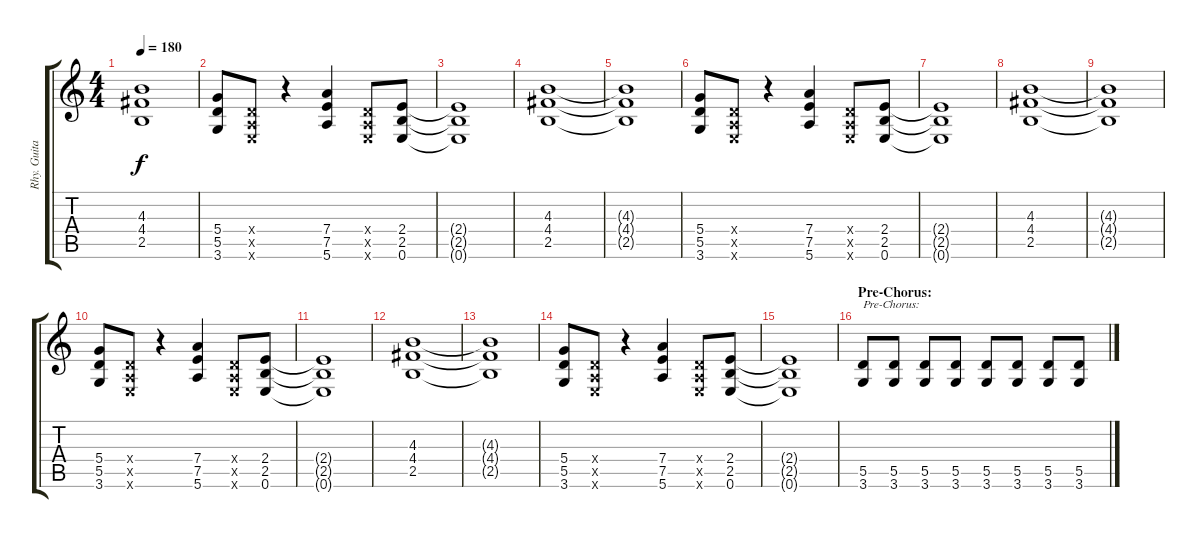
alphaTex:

\track ("Rhy. Guitar 2" "Rhy. Guita") {instrument overdrivenguitar}
\staff {score tabs}
\tuning (E4 B3 G3 D3 A2 E2) {hide}
\ts (4 4)
\tempo 180
\clef g2
\ks c
(4.3{t} 4.4{t} 2.5{t}).1{dy f} |
(5.4 5.5 3.6).8 (0.4{x} 0.5{x} 0.6{x}).8 r.4 (7.4 7.5 5.6).4 (0.4{x} 0.5{x} 0.6{x}).8 (2.4 2.5 0.6).8 |
(2.4{t} 2.5{t} 0.6{t}).1 |
(4.3 4.4 2.5).1 |
(4.3{t} 4.4{t} 2.5{t}).1 |
(5.4 5.5 3.6).8 (0.4{x} 0.5{x} 0.6{x}).8 r.4 (7.4 7.5 5.6).4 (0.4{x} 0.5{x} 0.6{x}).8 (2.4 2.5 0.6).8 |
(2.4{t} 2.5{t} 0.6{t}).1 |
(4.3 4.4 2.5).1 |
(4.3{t} 4.4{t} 2.5{t}).1 |
(5.4 5.5 3.6).8 (0.4{x} 0.5{x} 0.6{x}).8 r.4 (7.4 7.5 5.6).4 (0.4{x} 0.5{x} 0.6{x}).8 (2.4 2.5 0.6).8 |
(2.4{t} 2.5{t} 0.6{t}).1 |
(4.3 4.4 2.5).1 |
(4.3{t} 4.4{t} 2.5{t}).1 |
(5.4 5.5 3.6).8 (0.4{x} 0.5{x} 0.6{x}).8 r.4 (7.4 7.5 5.6).4 (0.4{x} 0.5{x} 0.6{x}).8 (2.4 2.5 0.6).8 |
(2.4{t} 2.5{t} 0.6{t}).1 |
\section ("" "Pre-Chorus:")
(5.5 3.6).8{txt "Pre-Chorus:"} (5.5 3.6).8 (5.5 3.6).8 (5.5 3.6).8 (5.5 3.6).8 (5.5 3.6).8 (5.5 3.6).8 (5.5 3.6).8
